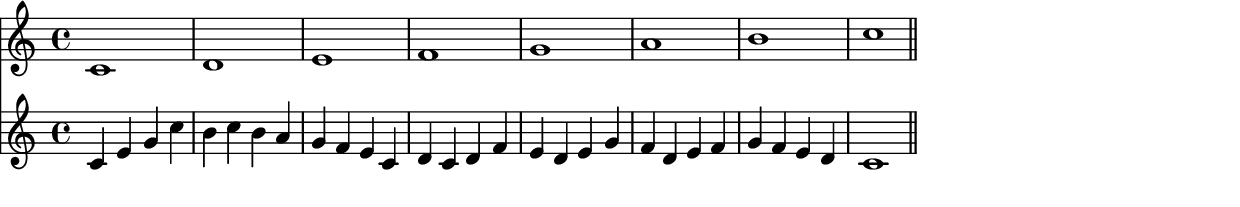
%% Generated by lilypond-book
%% Options: [indent=0\mm,line-width=453\pt]
\include "lilypond-book-preamble.ly"


% ****************************************************************
% Start cut-&-pastable-section
% ****************************************************************



\paper {
  indent = 0\mm
  line-width = 453\pt
  % offset the left padding, also add 1mm as lilypond creates cropped
  % images with a little space on the right
  line-width = #(- line-width (* mm  3.000000) (* mm 1))
}

\layout {
  
}





% ****************************************************************
% ly snippet:
% ****************************************************************
\sourcefileline 108
<< 
\new Staff {
\relative c' {
c1 d e f g a b c \bar "||"
}}
\new Staff { 
\relative c' {
c4 e g c b c b a g f e c d c d f e d e g f d e f g f e d c1
}}>>




% ****************************************************************
% end ly snippet
% ****************************************************************
